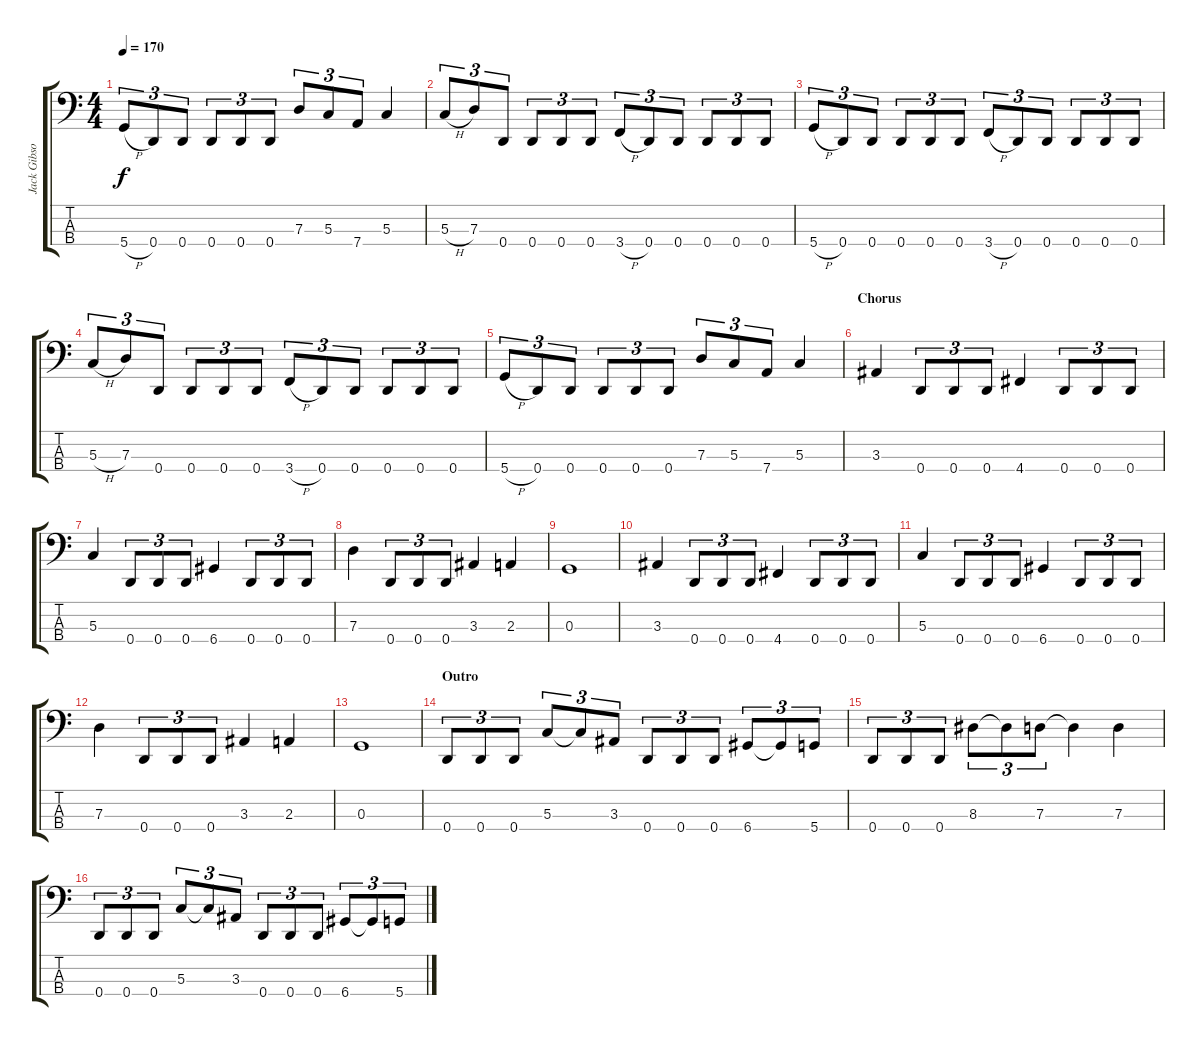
\track ("Jack Gibson" "Jack Gibso") {instrument electricbasspick}
\staff {score tabs}
\tuning (F2 C2 G1 D1) {hide}
\ts (4 4)
\tempo 170
\clef f4
\ks c
5.4{h}.8{tu (3 2) dy f} 0.4.8{tu (3 2)} 0.4.8{tu (3 2)} 0.4.8{tu (3 2)} 0.4.8{tu (3 2)} 0.4.8{tu (3 2)} 7.3.8{tu (3 2)} 5.3.8{tu (3 2)} 7.4.8{tu (3 2)} 5.3.4 |
5.3{h}.8{tu (3 2)} 7.3.8{tu (3 2)} 0.4.8{tu (3 2)} 0.4.8{tu (3 2)} 0.4.8{tu (3 2)} 0.4.8{tu (3 2)} 3.4{h}.8{tu (3 2)} 0.4.8{tu (3 2)} 0.4.8{tu (3 2)} 0.4.8{tu (3 2)} 0.4.8{tu (3 2)} 0.4.8{tu (3 2)} |
5.4{h}.8{tu (3 2)} 0.4.8{tu (3 2)} 0.4.8{tu (3 2)} 0.4.8{tu (3 2)} 0.4.8{tu (3 2)} 0.4.8{tu (3 2)} 3.4{h}.8{tu (3 2)} 0.4.8{tu (3 2)} 0.4.8{tu (3 2)} 0.4.8{tu (3 2)} 0.4.8{tu (3 2)} 0.4.8{tu (3 2)} |
5.3{h}.8{tu (3 2)} 7.3.8{tu (3 2)} 0.4.8{tu (3 2)} 0.4.8{tu (3 2)} 0.4.8{tu (3 2)} 0.4.8{tu (3 2)} 3.4{h}.8{tu (3 2)} 0.4.8{tu (3 2)} 0.4.8{tu (3 2)} 0.4.8{tu (3 2)} 0.4.8{tu (3 2)} 0.4.8{tu (3 2)} |
5.4{h}.8{tu (3 2)} 0.4.8{tu (3 2)} 0.4.8{tu (3 2)} 0.4.8{tu (3 2)} 0.4.8{tu (3 2)} 0.4.8{tu (3 2)} 7.3.8{tu (3 2)} 5.3.8{tu (3 2)} 7.4.8{tu (3 2)} 5.3.4 |
\section ("" "Chorus")
3.3.4 0.4.8{tu (3 2)} 0.4.8{tu (3 2)} 0.4.8{tu (3 2)} 4.4.4 0.4.8{tu (3 2)} 0.4.8{tu (3 2)} 0.4.8{tu (3 2)} |
5.3.4 0.4.8{tu (3 2)} 0.4.8{tu (3 2)} 0.4.8{tu (3 2)} 6.4.4 0.4.8{tu (3 2)} 0.4.8{tu (3 2)} 0.4.8{tu (3 2)} |
7.3.4 0.4.8{tu (3 2)} 0.4.8{tu (3 2)} 0.4.8{tu (3 2)} 3.3.4 2.3.4 |
0.3.1 |
3.3.4 0.4.8{tu (3 2)} 0.4.8{tu (3 2)} 0.4.8{tu (3 2)} 4.4.4 0.4.8{tu (3 2)} 0.4.8{tu (3 2)} 0.4.8{tu (3 2)} |
5.3.4 0.4.8{tu (3 2)} 0.4.8{tu (3 2)} 0.4.8{tu (3 2)} 6.4.4 0.4.8{tu (3 2)} 0.4.8{tu (3 2)} 0.4.8{tu (3 2)} |
7.3.4 0.4.8{tu (3 2)} 0.4.8{tu (3 2)} 0.4.8{tu (3 2)} 3.3.4 2.3.4 |
0.3.1 |
\section ("" "Outro")
0.4.8{tu (3 2)} 0.4.8{tu (3 2)} 0.4.8{tu (3 2)} 5.3.8{tu (3 2)} 5.3{t}.8{tu (3 2)} 3.3.8{tu (3 2)} 0.4.8{tu (3 2)} 0.4.8{tu (3 2)} 0.4.8{tu (3 2)} 6.4.8{tu (3 2)} 6.4{t}.8{tu (3 2)} 5.4.8{tu (3 2)} |
0.4.8{tu (3 2)} 0.4.8{tu (3 2)} 0.4.8{tu (3 2)} 8.3.8{tu (3 2)} 8.3{t}.8{tu (3 2)} 7.3.8{tu (3 2)} 7.3{t}.4 7.3.4 |
0.4.8{tu (3 2)} 0.4.8{tu (3 2)} 0.4.8{tu (3 2)} 5.3.8{tu (3 2)} 5.3{t}.8{tu (3 2)} 3.3.8{tu (3 2)} 0.4.8{tu (3 2)} 0.4.8{tu (3 2)} 0.4.8{tu (3 2)} 6.4.8{tu (3 2)} 6.4{t}.8{tu (3 2)} 5.4.8{tu (3 2)}
